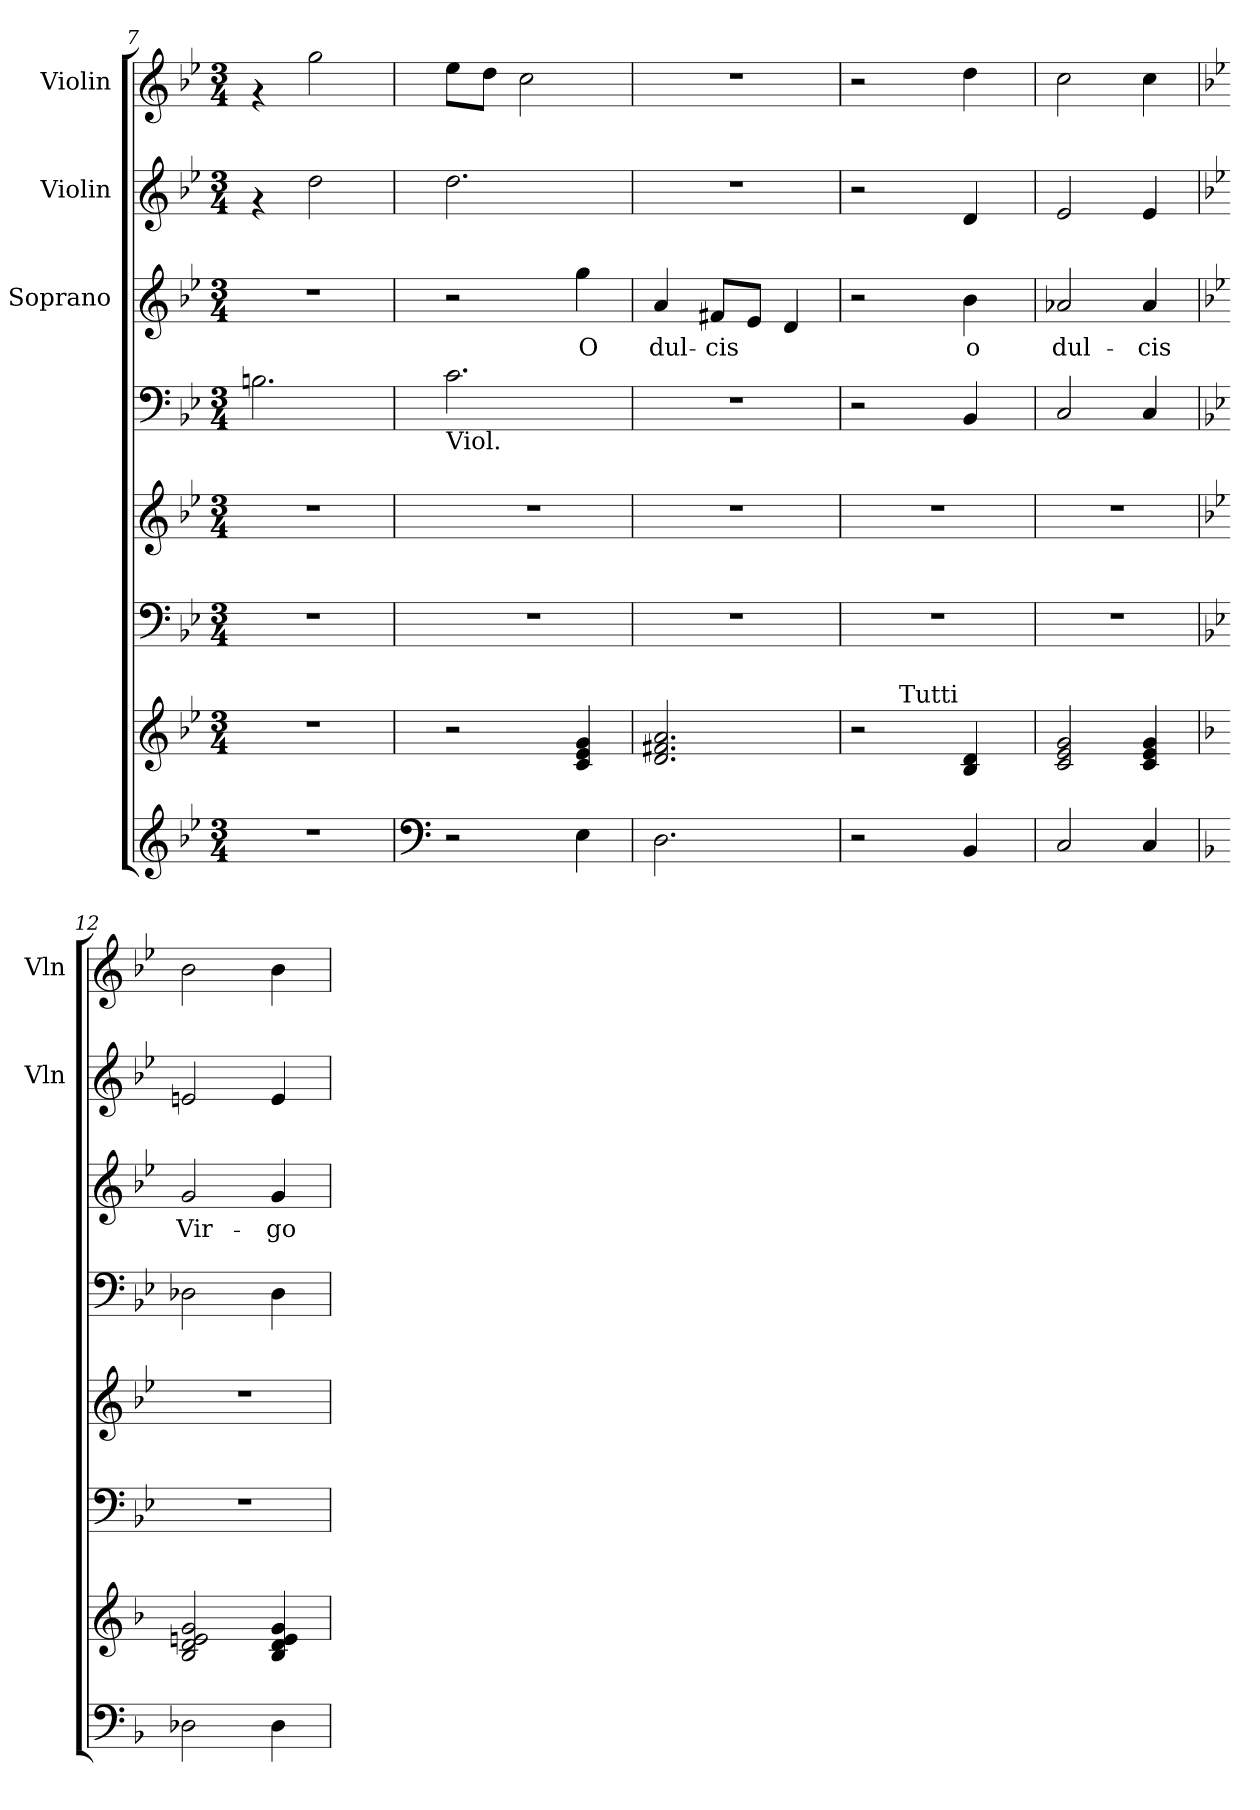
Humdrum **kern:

**kern	**kern	**kern	**kern	**kern	**kern	**text	**kern	**kern
*part7	*part6	*part5	*part5	*part4	*part3	*part3	*part2	*part1
*staff8	*staff7	*staff6	*staff5	*staff4	*staff3	*staff3	*staff2	*staff1
*	*	*	*	*	*I"Soprano	*	*I"Violin	*I"Violin
*	*	*	*	*	*	*	*I'Vln	*I'Vln
*clefG2	*clefG2	*clefF4	*clefG2	*clefF4	*clefG2	*	*clefG2	*clefG2
*k[b-e-]	*k[b-e-]	*k[b-e-]	*k[b-e-]	*k[b-e-]	*k[b-e-]	*	*k[b-e-]	*k[b-e-]
*B-:	*B-:	*B-:	*B-:	*B-:	*B-:	*	*B-:	*B-:
*M3/4	*M3/4	*M3/4	*M3/4	*M3/4	*M3/4	*	*M3/4	*M3/4
=7	=7	=7	=7	=7	=7	=7	=7	=7
2.r	2.r	2.r	2.r	2.Bn\	2.r	.	4rf	4rf
.	.	.	.	.	.	.	2dd\	2gg\
!!LO:LB:g=z
=8	=8	=8	=8	=8	=8	=8	=8	=8
*clefF4	*	*	*	*	*	*	*	*
!	!	!	!	!LO:TX:b:t=Viol.	!	!	!	!
2r	2r	2.r	2.r	2.c\	2r	.	2.dd\	8ee-\L
.	.	.	.	.	.	.	.	8dd\J
.	.	.	.	.	.	.	.	2cc\
!	!	!	!	!	!	!LO:LY:b	!	!
4E-\	4c/ 4e-/ 4g/	.	.	.	4gg\	O	.	.
=9	=9	=9	=9	=9	=9	=9	=9	=9
!	!	!	!	!	!	!LO:LY:b	!	!
2.D\	2.d/ 2.f#X/ 2.a/	2.r	2.r	2.r	4a/	dul-	2.r	2.r
!	!	!	!	!	!	!LO:LY:b	!	!
.	.	.	.	.	8f#X/L	-cis	.	.
.	.	.	.	.	8e-/J	.	.	.
.	.	.	.	.	4d/	.	.	.
=10	=10	=10	=10	=10	=10	=10	=10	=10
*	*^	*	*	*	*	*	*	*
2r	2r	8.ryy	2.r	2.r	2r	2r	.	2r	2r
!	!	!LO:TX:a:t=Tutti	!	!	!	!	!	!	!
.	.	2ryy	.	.	.	.	.	.	.
!	!	!	!	!	!	!	!LO:LY:b	!	!
4BB-/	4B-/ 4d/	.	.	.	4BB-/	4b-\	o	4d/	4dd\
.	.	16ryy	.	.	.	.	.	.	.
=11	=11	=11	=11	=11	=11	=11	=11	=11	=11
!	!	!	!	!	!	!	!LO:LY:b	!	!
*	*v	*v	*	*	*	*	*	*	*
2C/	2c/ 2e-/ 2g/	2.r	2.r	2C/	2a-X/	dul-	2e-/	2cc\
!	!	!	!	!	!	!LO:LY:b	!	!
4C/	4c/ 4e-/ 4g/	.	.	4C/	4a-/	-cis	4e-/	4cc\
=12	=12	=12	=12	=12	=12	=12	=12	=12
*k[b-]	*k[b-]	*	*	*	*	*	*	*
*F:	*F:	*	*	*	*	*	*	*
!	!	!	!	!	!	!LO:LY:b	!	!
2D-X\	2B-/ 2d/ 2en/ 2g/	2.r	2.r	2D-X\	2g/	Vir-	2en/	2b-\
!	!	!	!	!	!	!LO:LY:b	!	!
4D-\	4B-/ 4d/ 4e/ 4g/	.	.	4D-\	4g/	-go	4e/	4b-\
=	=	=	=	=	=	=	=	=
*-	*-	*-	*-	*-	*-	*-	*-	*-
